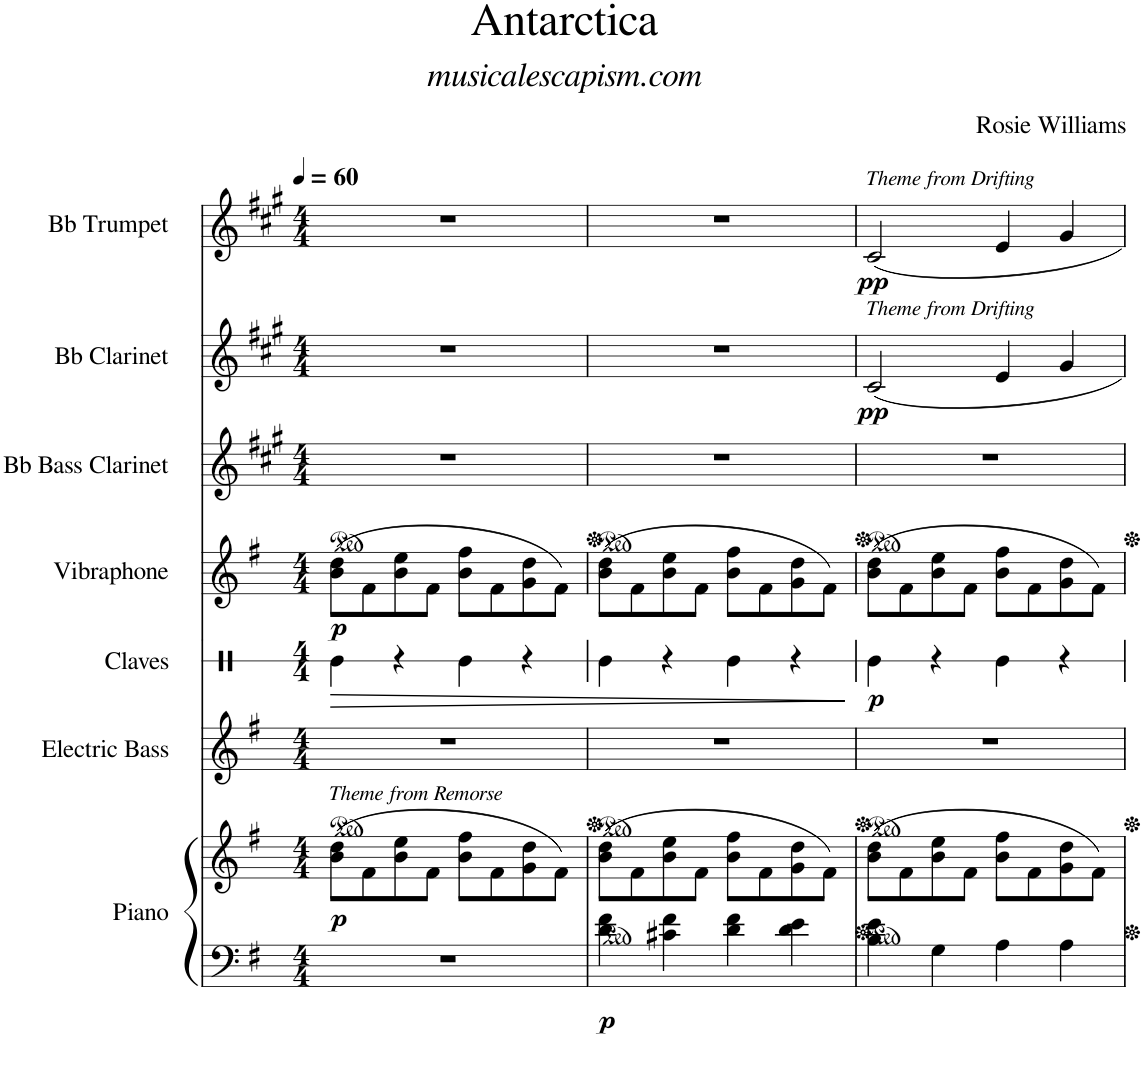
**kern	**kern	**dynam	**kern	**kern	**dynam	**kern	**dynam	**kern	**kern	**dynam	**kern	**dynam
*part7	*part7	*part7	*part6	*part5	*part5	*part4	*part4	*part3	*part2	*part2	*part1	*part1
*staff8	*staff7	*staff7/8	*staff6	*staff5	*staff5	*staff4	*staff4	*staff3	*staff2	*staff2	*staff1	*staff1
*I"Piano	*	*	*I"Electric Bass	*I"Claves	*	*I"Vibraphone	*	*I"Bb Bass Clarinet	*I"Bb Clarinet	*	*I"Bb Trumpet	*
*I'Pno.	*	*	*I'El. B.	*I'Clv.	*	*I'Vib.	*	*I'Bb B. Cl.	*I'Bb Cl.	*	*I'Bb Tpt.	*
*	*	*	*	*stria1	*	*	*	*	*	*	*	*
*clefF4	*clefG2	*	*clefG2	*clefX	*	*clefG2	*	*clefG2	*clefG2	*	*clefG2	*
*	*	*	*Trd7c12	*	*	*	*	*Trd8c14	*Trd1c2	*	*Trd1c2	*
*k[f#]	*k[f#]	*	*k[f#]	*k[]	*	*k[f#]	*	*k[f#c#g#]	*k[f#c#g#]	*	*k[f#c#g#]	*
*M4/4	*M4/4	*	*M4/4	*M4/4	*	*M4/4	*	*M4/4	*M4/4	*	*M4/4	*
*MM60	*MM60	*	*MM60	*MM60	*	*MM60	*	*MM60	*MM60	*	*MM60	*
=1	=1	=1	=1	=1	=1	=1	=1	=1	=1	=1	=1	=1
!	!LO:TX:a:i:t=Theme from Remorse	!	!	!	!	!	!	!	!	!	!	!
!	!	!LO:DY:b	!	!	!LO:HP:b	!	!LO:DY:b	!	!	!	!	!
1r	(8b\ 8dd\L	p	1r	4Re\	>	(8b\ 8dd\L	p	1r	1r	.	1r	.
.	8f#\	.	.	.	.	8f#\	.	.	.	.	.	.
.	8b\ 8ee\	.	.	4r	.	8b\ 8ee\	.	.	.	.	.	.
.	8f#\J	.	.	.	.	8f#\J	.	.	.	.	.	.
.	8b\ 8ff#\L	.	.	4Re\	.	8b\ 8ff#\L	.	.	.	.	.	.
.	8f#\	.	.	.	.	8f#\	.	.	.	.	.	.
.	8g\ 8dd\	.	.	4r	.	8g\ 8dd\	.	.	.	.	.	.
.	8f#\J)	.	.	.	.	8f#\J)	.	.	.	.	.	.
=2	=2	=2	=2	=2	=2	=2	=2	=2	=2	=2	=2	=2
!	!	!LO:DY:b=2	!	!	!	!	!	!	!	!	!	!
4d\ 4f#\	(8b\ 8dd\L	p	1r	4Re\	.	(8b\ 8dd\L	.	1r	1r	.	1r	.
.	8f#\	.	.	.	.	8f#\	.	.	.	.	.	.
4c#X\ 4f#\	8b\ 8ee\	.	.	4r	.	8b\ 8ee\	.	.	.	.	.	.
.	8f#\J	.	.	.	.	8f#\J	.	.	.	.	.	.
4d\ 4f#\	8b\ 8ff#\L	.	.	4Re\	.	8b\ 8ff#\L	.	.	.	.	.	.
.	8f#\	.	.	.	.	8f#\	.	.	.	.	.	.
4d\ 4e\	8g\ 8dd\	.	.	4r	.	8g\ 8dd\	.	.	.	.	.	.
.	8f#\J)	.	.	.	.	8f#\J)	.	.	.	.	.	.
.	.	.	.	.	]	.	.	.	.	.	.	.
=3	=3	=3	=3	=3	=3	=3	=3	=3	=3	=3	=3	=3
!	!	!	!	!	!	!	!	!	!	!	!LO:TX:a:i:t=Theme from Drifting	!
!	!	!	!	!	!	!	!	!	!LO:TX:a:i:t=Theme from Drifting	!	!	!
!	!	!	!	!	!LO:DY:b	!	!	!	!	!LO:DY:b	!	!LO:DY:b
4B\ 4e\	(8b\ 8dd\L	.	1r	4Re\	p	(8b\ 8dd\L	.	1r	2c#/	pp	2c#/	pp
.	8f#\	.	.	.	.	8f#\	.	.	.	.	.	.
4G\	8b\ 8ee\	.	.	4r	.	8b\ 8ee\	.	.	.	.	.	.
.	8f#\J	.	.	.	.	8f#\J	.	.	.	.	.	.
4A\	8b\ 8ff#\L	.	.	4Re\	.	8b\ 8ff#\L	.	.	4e/	.	4e/	.
.	8f#\	.	.	.	.	8f#\	.	.	.	.	.	.
4A\	8g\ 8dd\	.	.	4r	.	8g\ 8dd\	.	.	4g#/	.	4g#/	.
.	8f#\J)	.	.	.	.	8f#\J)	.	.	.	.	.	.
=	=	=	=	=	=	=	=	=	=	=	=	=
*-	*-	*-	*-	*-	*-	*-	*-	*-	*-	*-	*-	*-
